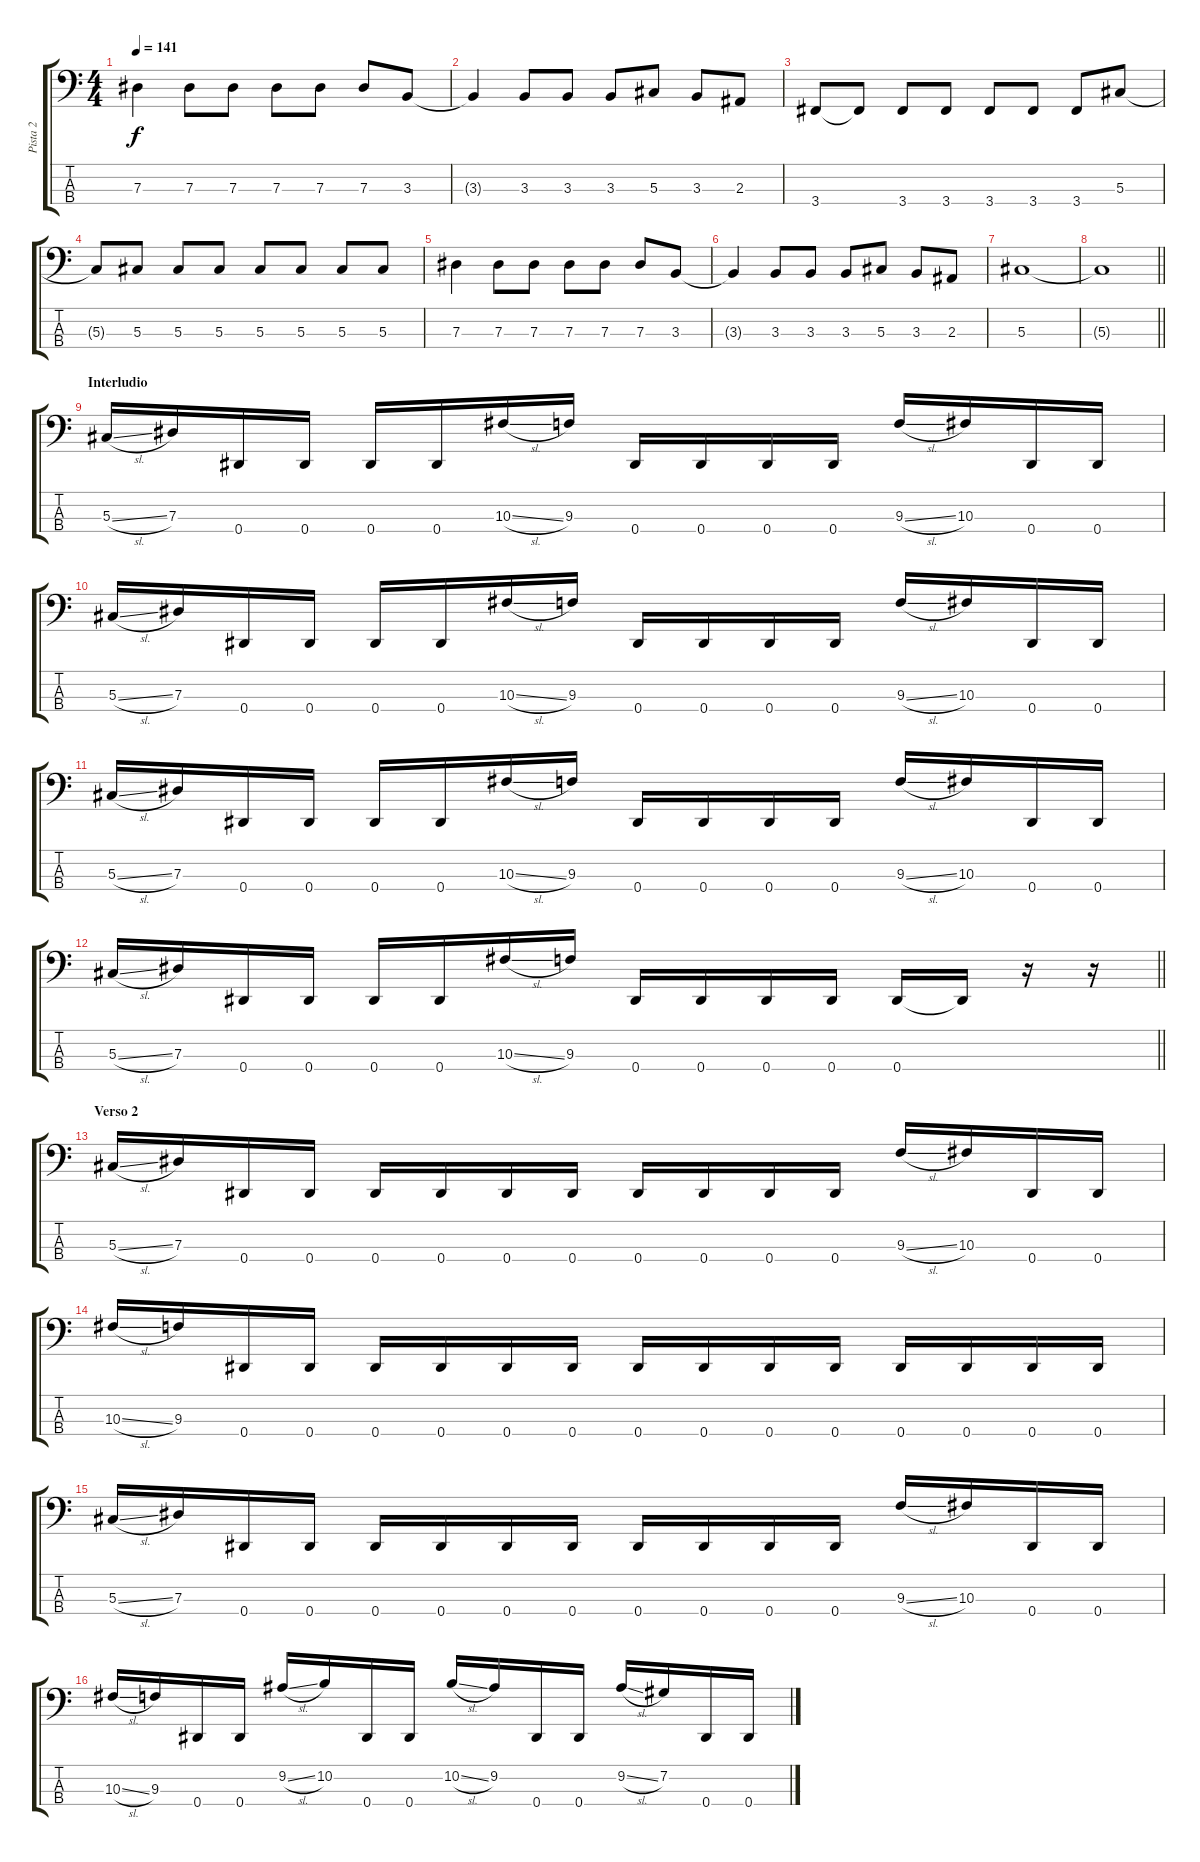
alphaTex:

\track ("Pista 2" "Pista 2") {instrument electricbasspick}
\staff {score tabs}
\tuning (Gb2 Db2 Ab1 Eb1) {hide}
\ts (4 4)
\tempo 141
\clef f4
\ks c
7.3.4{dy f} 7.3.8 7.3.8 7.3.8 7.3.8 7.3.8 3.3.8 |
3.3{t}.4 3.3.8 3.3.8 3.3.8 5.3.8 3.3.8 2.3.8 |
3.4.8 3.4{t}.8 3.4.8 3.4.8 3.4.8 3.4.8 3.4.8 5.3.8 |
5.3{t}.8 5.3.8 5.3.8 5.3.8 5.3.8 5.3.8 5.3.8 5.3.8 |
7.3.4 7.3.8 7.3.8 7.3.8 7.3.8 7.3.8 3.3.8 |
3.3{t}.4 3.3.8 3.3.8 3.3.8 5.3.8 3.3.8 2.3.8 |
5.3.1 |
\barLineRight lightlight
5.3{t}.1 |
\section ("" "Interludio")
5.3{sl}.16 7.3.16 0.4.16 0.4.16 0.4.16 0.4.16 10.3{sl}.16 9.3.16 0.4.16 0.4.16 0.4.16 0.4.16 9.3{sl}.16 10.3.16 0.4.16 0.4.16 |
5.3{sl}.16 7.3.16 0.4.16 0.4.16 0.4.16 0.4.16 10.3{sl}.16 9.3.16 0.4.16 0.4.16 0.4.16 0.4.16 9.3{sl}.16 10.3.16 0.4.16 0.4.16 |
5.3{sl}.16 7.3.16 0.4.16 0.4.16 0.4.16 0.4.16 10.3{sl}.16 9.3.16 0.4.16 0.4.16 0.4.16 0.4.16 9.3{sl}.16 10.3.16 0.4.16 0.4.16 |
\barLineRight lightlight
5.3{sl}.16 7.3.16 0.4.16 0.4.16 0.4.16 0.4.16 10.3{sl}.16 9.3.16 0.4.16 0.4.16 0.4.16 0.4.16 0.4.16 0.4{t}.16 r.16 r.16 |
\section ("" "Verso 2")
5.3{sl}.16 7.3.16 0.4.16 0.4.16 0.4.16 0.4.16 0.4.16 0.4.16 0.4.16 0.4.16 0.4.16 0.4.16 9.3{sl}.16 10.3.16 0.4.16 0.4.16 |
10.3{sl}.16 9.3.16 0.4.16 0.4.16 0.4.16 0.4.16 0.4.16 0.4.16 0.4.16 0.4.16 0.4.16 0.4.16 0.4.16 0.4.16 0.4.16 0.4.16 |
5.3{sl}.16 7.3.16 0.4.16 0.4.16 0.4.16 0.4.16 0.4.16 0.4.16 0.4.16 0.4.16 0.4.16 0.4.16 9.3{sl}.16 10.3.16 0.4.16 0.4.16 |
10.3{sl}.16 9.3.16 0.4.16 0.4.16 9.2{sl}.16 10.2.16 0.4.16 0.4.16 10.2{sl}.16 9.2.16 0.4.16 0.4.16 9.2{sl}.16 7.2.16 0.4.16 0.4.16
